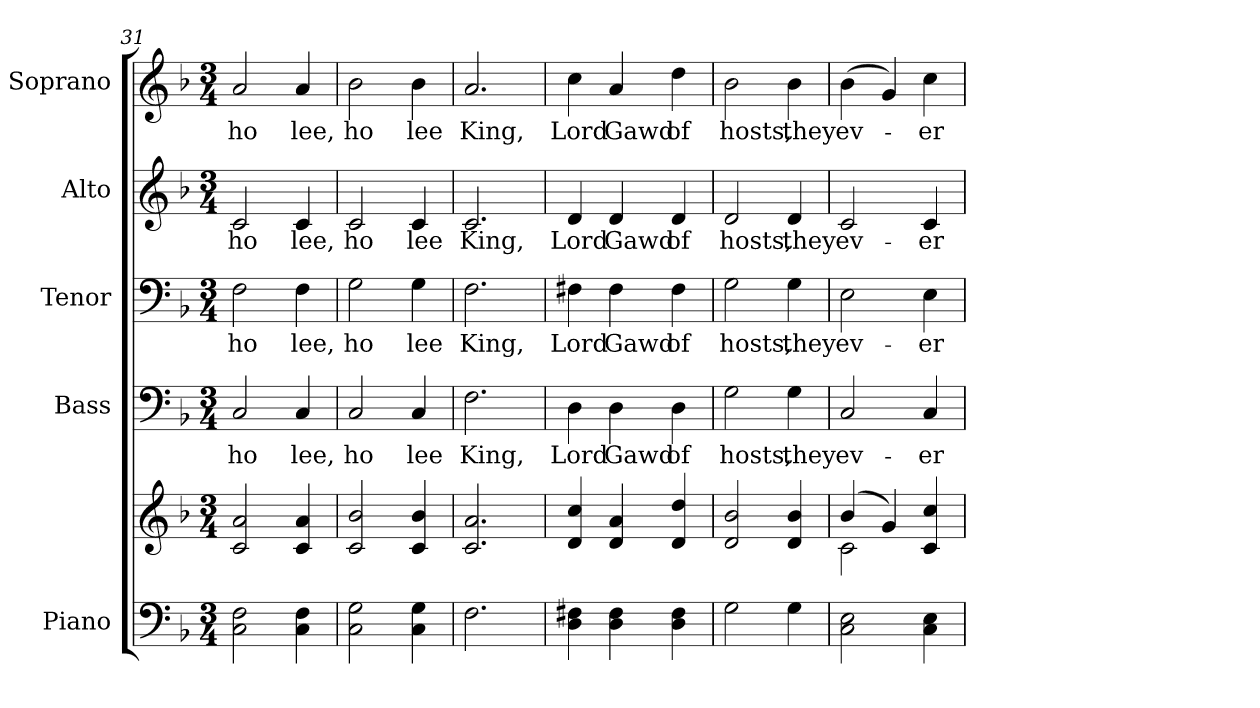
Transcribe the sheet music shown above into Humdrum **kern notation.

**kern	**kern	**kern	**text	**kern	**text	**kern	**text	**kern	**text
*part5	*part5	*part4	*part4	*part3	*part3	*part2	*part2	*part1	*part1
*staff6	*staff5	*staff4	*staff4	*staff3	*staff3	*staff2	*staff2	*staff1	*staff1
*I"Piano	*	*I"Bass	*	*I"Tenor	*	*I"Alto	*	*I"Soprano	*
*I'Pno.	*	*I'B.	*	*I'T.	*	*I'A.	*	*I'S.	*
*clefF4	*clefG2	*clefF4	*	*clefF4	*	*clefG2	*	*clefG2	*
*k[b-]	*k[b-]	*k[b-]	*	*k[b-]	*	*k[b-]	*	*k[b-]	*
*F:	*F:	*F:	*	*F:	*	*F:	*	*F:	*
*M3/4	*M3/4	*M3/4	*	*M3/4	*	*M3/4	*	*M3/4	*
=31	=31	=31	=31	=31	=31	=31	=31	=31	=31
!	!	!	!LO:LY:b:color=#000000	!	!	!	!	!	!
!	!	!	!	!	!LO:LY:b:color=#000000	!	!	!	!
!	!	!	!	!	!	!	!LO:LY:b:color=#000000	!	!
!	!	!	!	!	!	!	!	!	!LO:LY:b:color=#000000
2Ci\ 2Fi	2ci/ 2ai	2Ci/	ho	2Fi\	ho	2ci/	ho	2ai/	ho
!	!	!	!LO:LY:b:color=#000000	!	!	!	!	!	!
!	!	!	!	!	!LO:LY:b:color=#000000	!	!	!	!
!	!	!	!	!	!	!	!LO:LY:b:color=#000000	!	!
!	!	!	!	!	!	!	!	!	!LO:LY:b:color=#000000
4Ci\ 4Fi	4ci/ 4ai	4Ci/	lee,	4Fi\	lee,	4ci/	lee,	4ai/	lee,
=32	=32	=32	=32	=32	=32	=32	=32	=32	=32
!	!	!	!LO:LY:b:color=#000000	!	!	!	!	!	!
!	!	!	!	!	!LO:LY:b:color=#000000	!	!	!	!
!	!	!	!	!	!	!	!LO:LY:b:color=#000000	!	!
!	!	!	!	!	!	!	!	!	!LO:LY:b:color=#000000
2Ci\ 2Gi	2ci/ 2b-i	2Ci/	ho	2Gi\	ho	2ci/	ho	2b-i\	ho
!	!	!	!LO:LY:b:color=#000000	!	!	!	!	!	!
!	!	!	!	!	!LO:LY:b:color=#000000	!	!	!	!
!	!	!	!	!	!	!	!LO:LY:b:color=#000000	!	!
!	!	!	!	!	!	!	!	!	!LO:LY:b:color=#000000
4Ci\ 4Gi	4ci/ 4b-i	4Ci/	lee	4Gi\	lee	4ci/	lee	4b-i\	lee
!!LO:PB:g=z
=33	=33	=33	=33	=33	=33	=33	=33	=33	=33
!	!	!	!LO:LY:b:color=#000000	!	!	!	!	!	!
!	!	!	!	!	!LO:LY:b:color=#000000	!	!	!	!
!	!	!	!	!	!	!	!LO:LY:b:color=#000000	!	!
!	!	!	!	!	!	!	!	!	!LO:LY:b:color=#000000
2.Fi\	2.ci/ 2.ai	2.Fi\	King,	2.Fi\	King,	2.ci/	King,	2.ai/	King,
=34	=34	=34	=34	=34	=34	=34	=34	=34	=34
!	!	!	!LO:LY:b:color=#000000	!	!	!	!	!	!
!	!	!	!	!	!LO:LY:b:color=#000000	!	!	!	!
!	!	!	!	!	!	!	!LO:LY:b:color=#000000	!	!
!	!	!	!	!	!	!	!	!	!LO:LY:b:color=#000000
4Di\ 4F#Xi	4di/ 4cci	4Di\	Lord	4F#Xi\	Lord	4di/	Lord	4cci\	Lord
!	!	!	!LO:LY:b:color=#000000	!	!	!	!	!	!
!	!	!	!	!	!LO:LY:b:color=#000000	!	!	!	!
!	!	!	!	!	!	!	!LO:LY:b:color=#000000	!	!
!	!	!	!	!	!	!	!	!	!LO:LY:b:color=#000000
4Di\ 4F#i	4di/ 4ai	4Di\	Gawd	4F#i\	Gawd	4di/	Gawd	4ai/	Gawd
!	!	!	!LO:LY:b:color=#000000	!	!	!	!	!	!
!	!	!	!	!	!LO:LY:b:color=#000000	!	!	!	!
!	!	!	!	!	!	!	!LO:LY:b:color=#000000	!	!
!	!	!	!	!	!	!	!	!	!LO:LY:b:color=#000000
4Di\ 4F#i	4di/ 4ddi	4Di\	of	4F#i\	of	4di/	of	4ddi\	of
=35	=35	=35	=35	=35	=35	=35	=35	=35	=35
!	!	!	!LO:LY:b:color=#000000	!	!	!	!	!	!
!	!	!	!	!	!LO:LY:b:color=#000000	!	!	!	!
!	!	!	!	!	!	!	!LO:LY:b:color=#000000	!	!
!	!	!	!	!	!	!	!	!	!LO:LY:b:color=#000000
2Gi\	2di/ 2b-i	2Gi\	hosts,	2Gi\	hosts,	2di/	hosts,	2b-i\	hosts,
!	!	!	!LO:LY:b:color=#000000	!	!	!	!	!	!
!	!	!	!	!	!LO:LY:b:color=#000000	!	!	!	!
!	!	!	!	!	!	!	!LO:LY:b:color=#000000	!	!
!	!	!	!	!	!	!	!	!	!LO:LY:b:color=#000000
4Gi\	4di/ 4b-i	4Gi\	they	4Gi\	they	4di/	they	4b-i\	they
!!LO:PB:g=z
=36	=36	=36	=36	=36	=36	=36	=36	=36	=36
*	*^	*	*	*	*	*	*	*	*
!	!	!	!	!LO:LY:b:color=#000000	!	!	!	!	!	!
!	!	!	!	!	!	!LO:LY:b:color=#000000	!	!	!	!
!	!	!	!	!	!	!	!	!LO:LY:b:color=#000000	!	!
!	!	!	!	!	!	!	!	!	!	!LO:LY:b:color=#000000
2Ci\ 2Ei	(4b-i/	2ci\	2Ci/	ev-	2Ei\	ev-	2ci/	ev-	(4b-i\	ev-
.	4gi/)	.	.	.	.	.	.	.	4gi/)	.
!	!	!	!	!LO:LY:b:color=#000000	!	!	!	!	!	!
!	!	!	!	!	!	!LO:LY:b:color=#000000	!	!	!	!
!	!	!	!	!	!	!	!	!LO:LY:b:color=#000000	!	!
!	!	!	!	!	!	!	!	!	!	!LO:LY:b:color=#000000
4Ci\ 4Ei	4ci/ 4cci	4ryy	4Ci/	-er	4Ei\	-er	4ci/	-er	4cci\	-er
*	*v	*v	*	*	*	*	*	*	*	*
=	=	=	=	=	=	=	=	=	=
*-	*-	*-	*-	*-	*-	*-	*-	*-	*-
